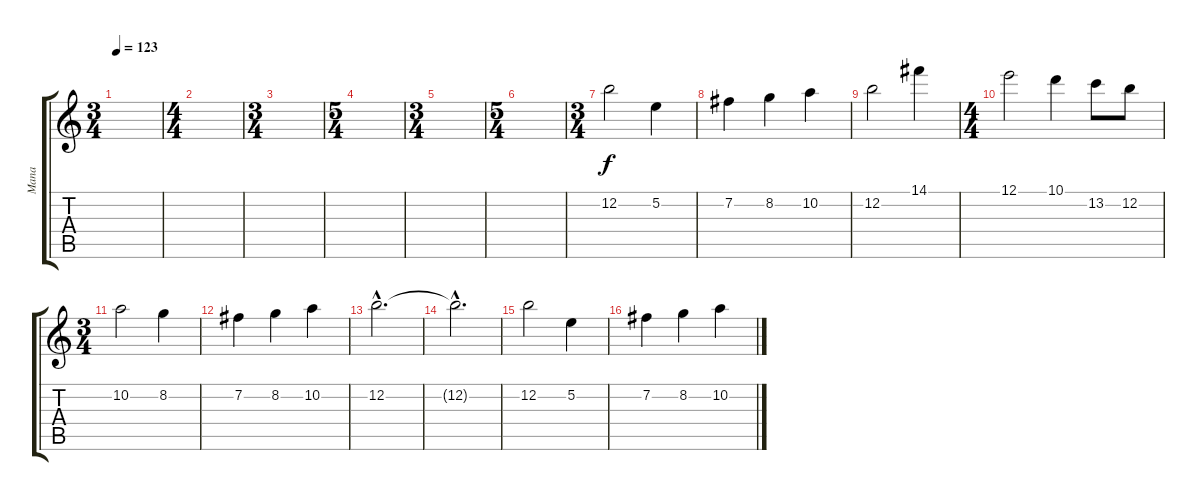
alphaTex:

\track ("Mana" "Mana") {instrument overdrivenguitar}
\staff {score tabs}
\tuning (E4 B3 G3 D3 A2 E2) {hide}
\ts (3 4)
\tempo 123
\clef g2
\ks c
|
\ts (4 4)
|
\ts (3 4)
|
\ts (5 4)
|
\ts (3 4)
|
\ts (5 4)
|
\ts (3 4)
12.2.2 5.2.4 |
7.2.4 8.2.4 10.2.4 |
12.2.2 14.1.4 |
\ts (4 4)
12.1.2 10.1.4 13.2.8 12.2.8 |
\ts (3 4)
10.2.2 8.2.4 |
7.2.4 8.2.4 10.2.4 |
12.2{hac}.2{d} |
12.2{hac t}.2{d} |
12.2.2 5.2.4 |
7.2.4 8.2.4 10.2.4
